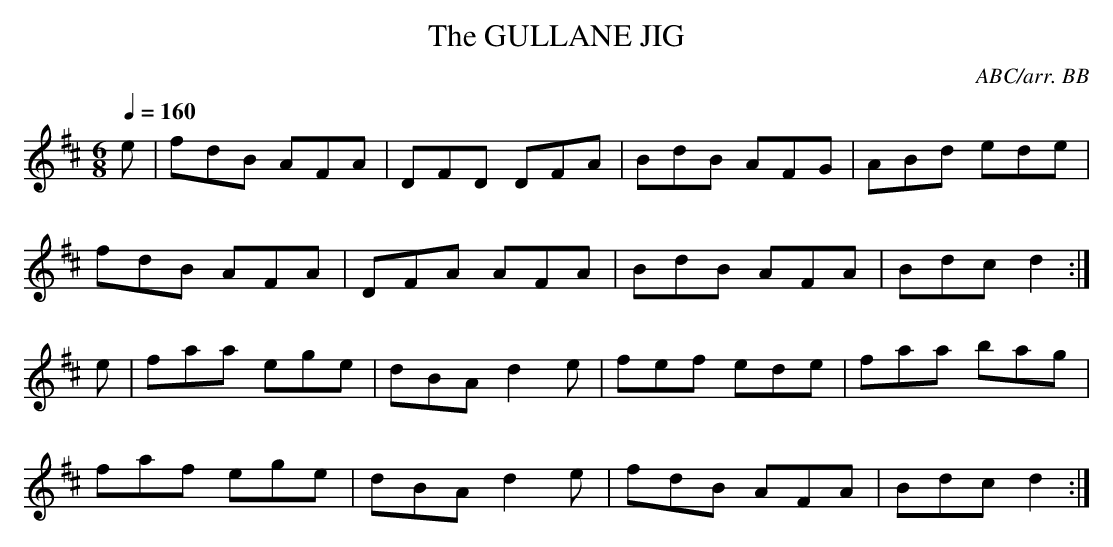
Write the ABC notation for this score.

X:1
T:GULLANE JIG, The
C:ABC/arr. BB
Q:1/4=160
L:1/8
M:6/8
K:D
e|fdB AFA|DFD DFA|BdB AFG|ABd ede|
fdB AFA|DFA AFA|BdB AFA|Bdc d2:|
e|faa ege|dBA d2e|fef ede|faa bag|
faf ege|dBA d2e|fdB AFA|Bdc d2:|
